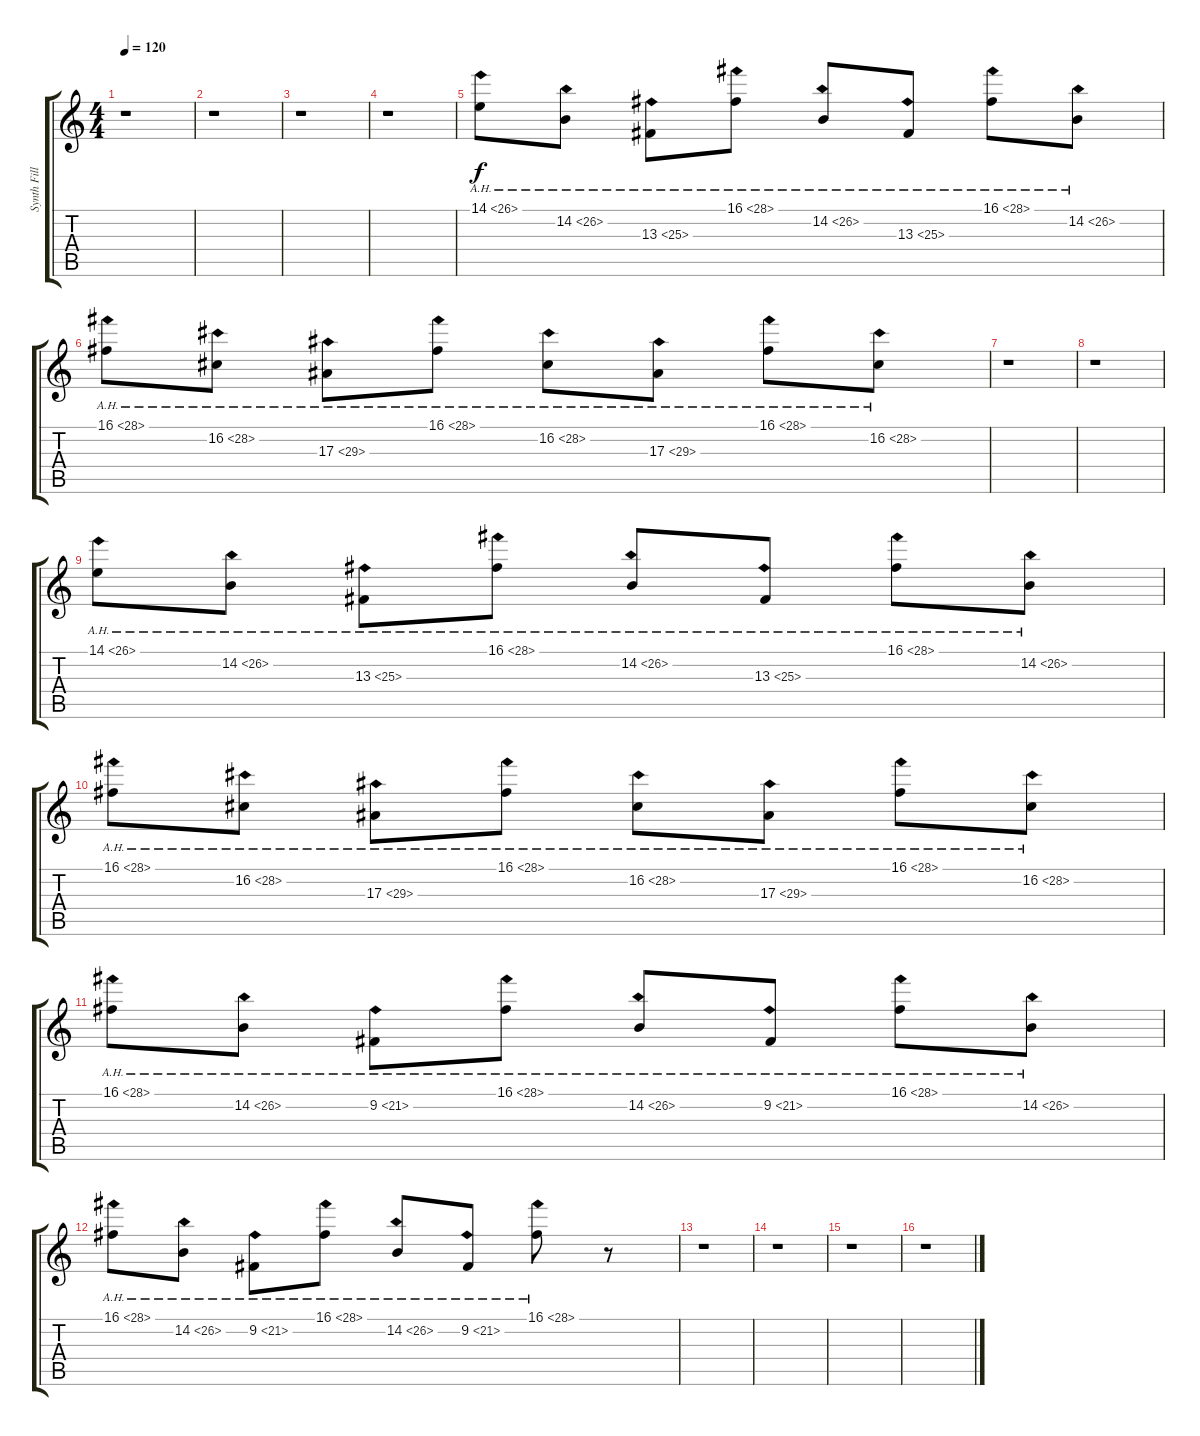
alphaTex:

\track ("Synth Fills" "Synth Fill") {instrument lead1square}
\staff {score tabs}
\tuning (D4 A3 F3 C3 G2 C2) {hide}
\ts (4 4)
\tempo 120
\clef g2
\ks c
r.1{dy f} |
r.1 |
r.1 |
r.1 |
14.1{ah 12}.8 14.2{ah 12}.8 13.3{ah 12}.8 16.1{ah 12}.8 14.2{ah 12}.8 13.3{ah 12}.8 16.1{ah 12}.8 14.2{ah 12}.8 |
16.1{ah 12}.8 16.2{ah 12}.8 17.3{ah 12}.8 16.1{ah 12}.8 16.2{ah 12}.8 17.3{ah 12}.8 16.1{ah 12}.8 16.2{ah 12}.8 |
r.1 |
r.1 |
14.1{ah 12}.8 14.2{ah 12}.8 13.3{ah 12}.8 16.1{ah 12}.8 14.2{ah 12}.8 13.3{ah 12}.8 16.1{ah 12}.8 14.2{ah 12}.8 |
16.1{ah 12}.8 16.2{ah 12}.8 17.3{ah 12}.8 16.1{ah 12}.8 16.2{ah 12}.8 17.3{ah 12}.8 16.1{ah 12}.8 16.2{ah 12}.8 |
16.1{ah 12}.8 14.2{ah 12}.8 9.2{ah 12}.8 16.1{ah 12}.8 14.2{ah 12}.8 9.2{ah 12}.8 16.1{ah 12}.8 14.2{ah 12}.8 |
16.1{ah 12}.8 14.2{ah 12}.8 9.2{ah 12}.8 16.1{ah 12}.8 14.2{ah 12}.8 9.2{ah 12}.8 16.1{ah 12}.8 r.8 |
r.1 |
r.1 |
r.1 |
r.1
